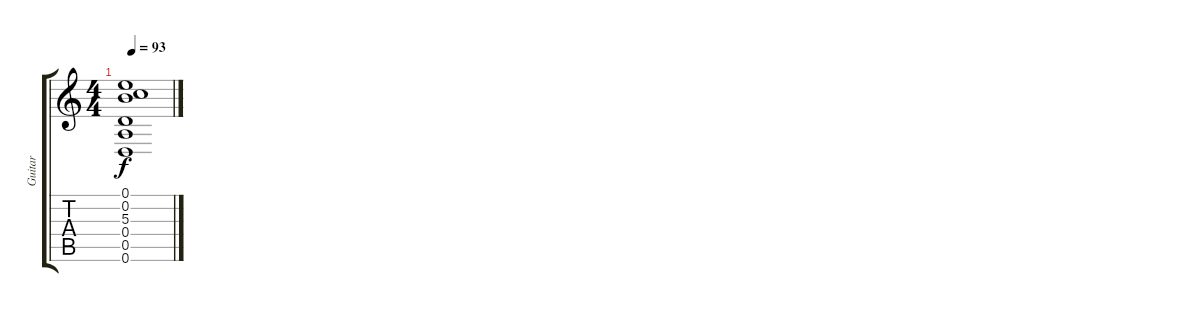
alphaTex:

\track ("Guitar" "Guitar") {instrument overdrivenguitar}
\staff {score tabs}
\tuning (E4 B3 G3 D3 A2 D2) {hide}
\ts (4 4)
\tempo 93
\clef g2
\ks aminor
(0.1{t} 0.2{t} 5.3{t} 0.4{t} 0.5{t} 0.6{t}).1{dy f}
